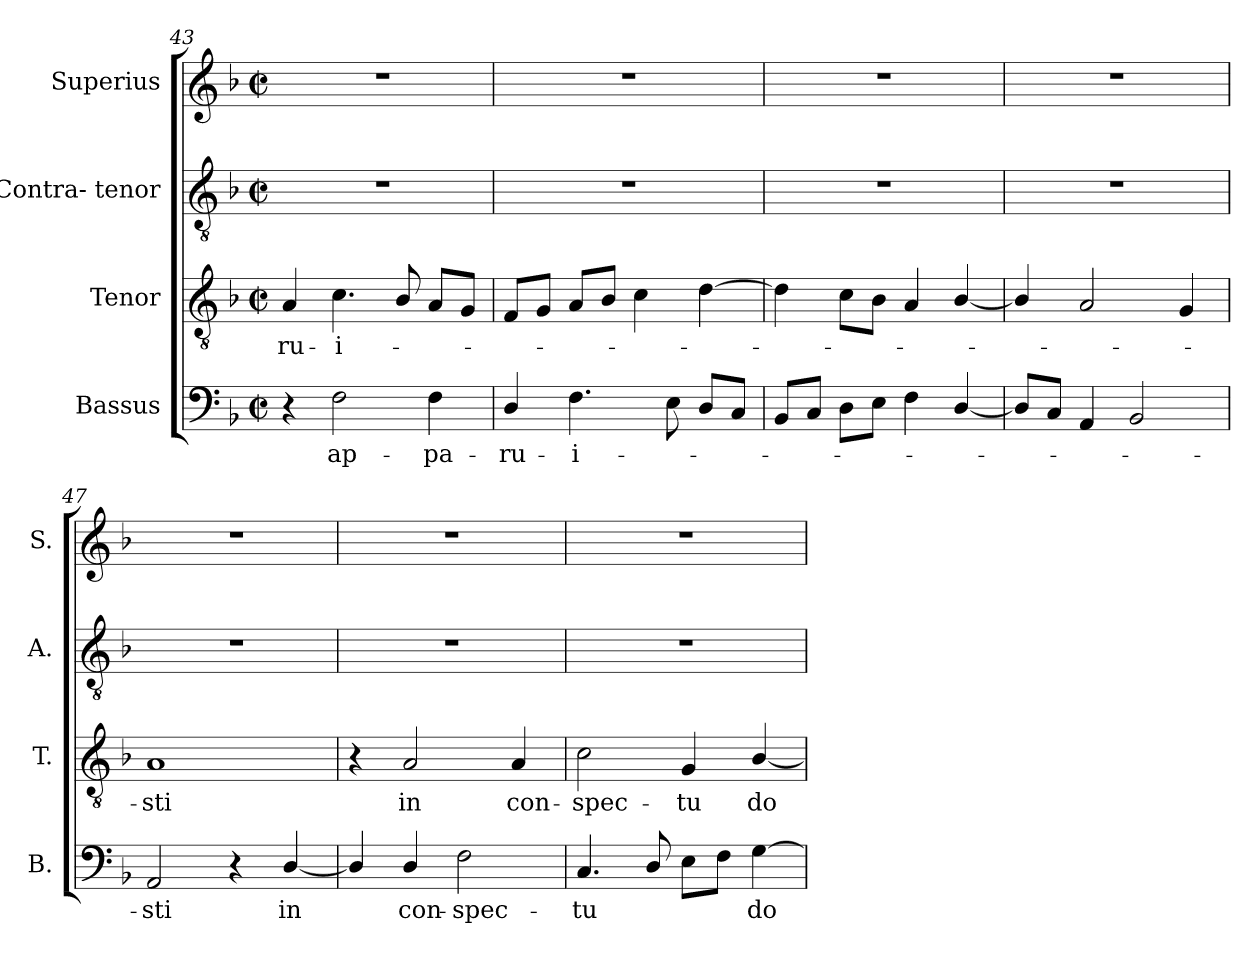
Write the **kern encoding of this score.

**kern	**text	**kern	**text	**kern	**kern
*part4	*part4	*part3	*part3	*part2	*part1
*staff4	*staff4	*staff3	*staff3	*staff2	*staff1
*I"Bassus	*	*I"Tenor	*	*I"Contra- tenor	*I"Superius
*I'B.	*	*I'T.	*	*I'A.	*I'S.
!!LO:PB:g=z
*clefF4	*	*clefGv2	*	*clefGv2	*clefG2
*	*	*ITrd7c12	*	*ITrd7c12	*
*k[b-]	*	*k[b-]	*	*k[b-]	*k[b-]
*F:	*	*F:	*	*F:	*F:
*M2/2	*	*M2/2	*	*M2/2	*M2/2
*met(c|)	*	*met(c|)	*	*met(c|)	*met(c|)
=43	=43	=43	=43	=43	=43
!	!	!	!LO:LY:b:color=#000000	!	!
4r	.	4AAi/	-ru-	1r	1r
!	!LO:LY:b:color=#000000	!	!	!	!
!	!	!	!LO:LY:b:color=#000000	!	!
2Fi\	ap-	4.Ci\	-i-	.	.
.	.	8BB-i/	.	.	.
!	!LO:LY:b:color=#000000	!	!	!	!
4Fi\	-pa-	8AAi/L	.	.	.
.	.	8GGi/J	.	.	.
=44	=44	=44	=44	=44	=44
!	!LO:LY:b:color=#000000	!	!	!	!
4Di/	-ru-	8FFi/L	.	1r	1r
.	.	8GGi/J	.	.	.
!	!LO:LY:b:color=#000000	!	!	!	!
4.Fi\	-i-	8AAi/L	.	.	.
.	.	8BB-i/J	.	.	.
.	.	4Ci\	.	.	.
8Ei\	.	.	.	.	.
8Di/L	.	[4Di\	.	.	.
8Ci/J	.	.	.	.	.
=45	=45	=45	=45	=45	=45
8BB-i/L	.	4Di\]	.	1r	1r
8Ci/J	.	.	.	.	.
8Di\L	.	8Ci\L	.	.	.
8Ei\J	.	8BB-i\J	.	.	.
4Fi\	.	4AAi/	.	.	.
[4Di/	.	[4BB-i/	.	.	.
=46	=46	=46	=46	=46	=46
8Di/L]	.	4BB-i/]	.	1r	1r
8Ci/J	.	.	.	.	.
4AAi/	.	2AAi/	.	.	.
2BB-i/	.	.	.	.	.
.	.	4GGi/	.	.	.
=47	=47	=47	=47	=47	=47
!	!LO:LY:b:color=#000000	!	!	!	!
!	!	!	!LO:LY:b:color=#000000	!	!
2AAi/	-sti	1AAi	-sti	1r	1r
4r	.	.	.	.	.
!	!LO:LY:b:color=#000000	!	!	!	!
[4Di/	in	.	.	.	.
=48	=48	=48	=48	=48	=48
4Di/]	.	4r	.	1r	1r
!	!LO:LY:b:color=#000000	!	!	!	!
!	!	!	!LO:LY:b:color=#000000	!	!
4Di/	con-	2AAi/	in	.	.
!	!LO:LY:b:color=#000000	!	!	!	!
2Fi\	-spec-	.	.	.	.
!	!	!	!LO:LY:b:color=#000000	!	!
.	.	4AAi/	con-	.	.
!!LO:LB:g=z
=49	=49	=49	=49	=49	=49
!	!LO:LY:b:color=#000000	!	!	!	!
!	!	!	!LO:LY:b:color=#000000	!	!
4.Ci/	-tu	2Ci\	-spec-	1r	1r
8Di/	.	.	.	.	.
!	!	!	!LO:LY:b:color=#000000	!	!
8Ei\L	.	4GGi/	-tu	.	.
8Fi\J	.	.	.	.	.
!	!LO:LY:b:color=#000000	!	!	!	!
!	!	!	!LO:LY:b:color=#000000	!	!
[4Gi\	do-	[4BB-i/	do-	.	.
=	=	=	=	=	=
*-	*-	*-	*-	*-	*-
